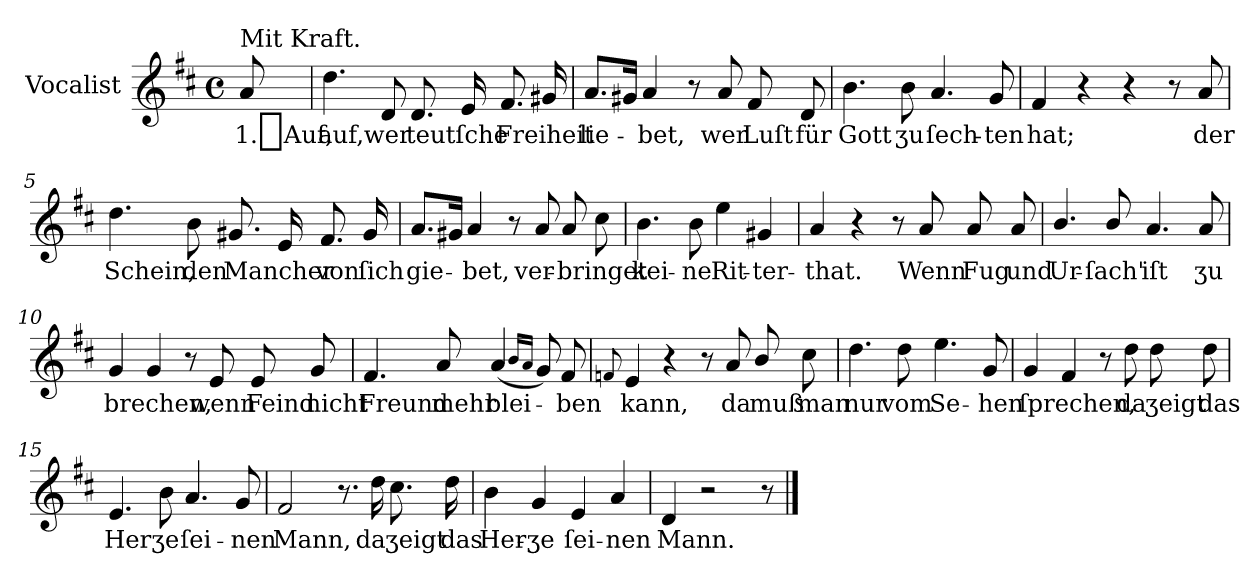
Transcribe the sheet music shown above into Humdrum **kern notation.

**kern	**text
*part1	*part1
*staff1	*staff1
*I"Vocalist	*
*clefG2	*
*k[f#c#]	*
*D:	*
*M4/4	*
*met(c)	*
=	=
!LO:TX:a:t=Mit Kraft.	!
8a	1._Auf,
=1	=1
4.dd	auf,
8d	wer
8.d	teutſche
16e	.
8.f#	Freiheit
16g#X	.
=2	=2
8.aL	lie-
16g#XJk	.
4a	-bet,
8r	.
8a	wer
8f#	Luſt
8d	für
=3	=3
4.b	Gott
8b	ʒu
4.a	ſech-
8g	-ten
=4	=4
4f#	hat;
4r	.
4r	.
8r	.
8a	der
=5	=5
4.dd	Schein,
8b	den
8.g#X	Mancher
16e	.
8.f#	von
16g#	ſich
=6	=6
8.aL	gie-
16g#XJk	.
4a	-bet,
8r	.
8a	ver-
8a	-bringet
8cc#	.
=7	=7
4.b	kei-
8b	-ne
4ee	Rit-
4g#X	-ter-
=8	=8
4a	-that.
4r	.
8r	.
8a	Wenn
8a	Fug
8a	und
=9	=9
4.b/	Ur-
8b/	-ſach'
4.a	iſt
8a	ʒu
=10	=10
4g	brechen,
4g	.
8r	.
8e	wenn
8e	Feind
8g	nicht
=11	=11
4.f#	Freund
8a	mehr
(4a	blei-
16qqbLL	.
16qqaJJ	.
8g)	.
8f#	-ben
=12	=12
8qqfn	.
4e	kann,
4r	.
8r	.
8a	da
8b/	muß
8cc#	man
=13	=13
4.dd	nur
8dd	vom
4.ee	Se-
8g	-hen
=14	=14
4g	ſprechen,
4f#	.
8r	.
8dd	da
8dd	ʒeigt
8dd	das
=15	=15
4.e	Herʒe
8b	.
4.a	ſei-
8g	-nen
=16	=16
2f#	Mann,
8.r	.
16dd	da
8.cc#	ʒeigt
16dd	das
=17	=17
4b	Her-
4g	-ʒe
4e	ſei-
4a	-nen
=18	=18
4d	Mann.
2r	.
8r	.
==	==
*-	*-
